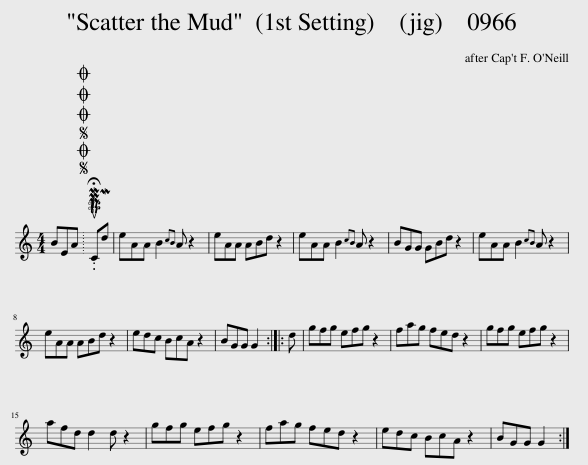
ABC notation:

X:1
L:1/8
M:4/4
I:linebreak $
K:C
V:1 treble
V:1
 BEA |SOSOOO .!fermata!PMTuCMd | eAA B2{cB} A z2 | eAA ABd z2 | eAA B2{cB} A z2 | %5
 BGG GBd z2 | eAA B2{cB} A z2 |$ eAA ABd z2 | edc BcA z2 | BGG G2 :: %10
 d | gfg efg z2 | fag fed z2 | gfg efg z2 |$ afd d2 d z2 | %15
 gfg efg z2 | fag fed z2 | edc BcA z2 | BGG G2 :| %19
